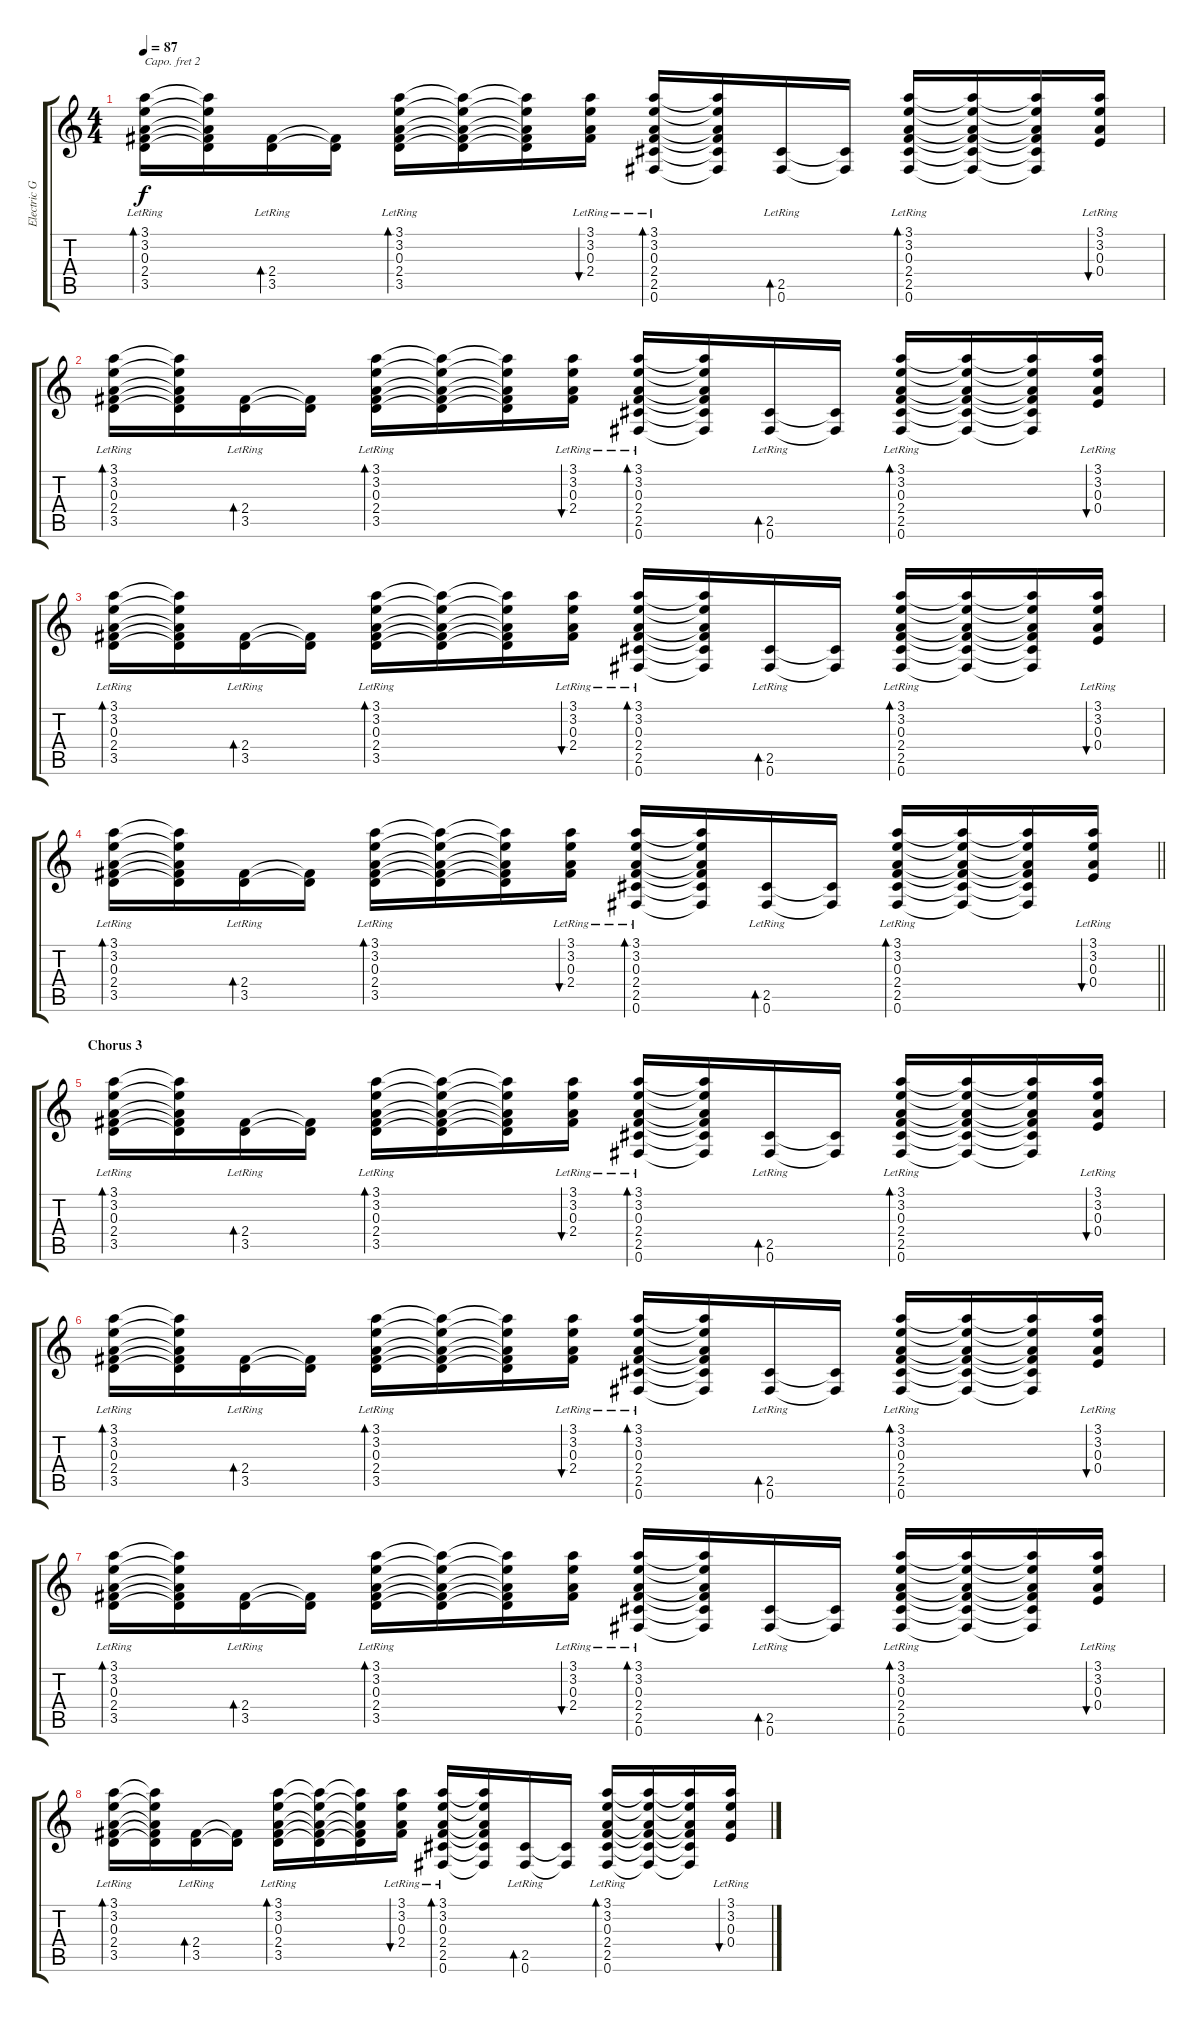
\track ("Electric Guitar (Capo @2)" "Electric G") {instrument electricguitarclean}
\staff {score tabs}
\capo 2
\tuning (E4 B3 G3 D3 A2 E2) {hide}
\ts (4 4)
\tempo 87
\clef g2
\ks c
(3.1{lr} 3.2{lr} 0.3{lr} 2.4{lr} 3.5{lr}).16{bd 30 dy f} (3.1{t} 3.2{t} 0.3{t} 2.4{t} 3.5{t}).16 (2.4{lr} 3.5{lr}).16{bd 30} (2.4{t} 3.5{t}).16 (3.1{lr} 3.2{lr} 0.3{lr} 2.4{lr} 3.5{lr}).16{bd 30} (3.1{t} 3.2{t} 0.3{t} 2.4{t} 3.5{t}).16 (3.1{t} 3.2{t} 0.3{t} 2.4{t} 3.5{t}).16 (3.1{lr} 3.2{lr} 0.3{lr} 2.4{lr}).16{bu 30} (3.1{lr} 3.2{lr} 0.3{lr} 2.4{lr} 2.5{lr} 0.6{lr}).16{bd 30} (3.1{t} 3.2{t} 0.3{t} 2.4{t} 2.5{t} 0.6{t}).16 (2.5{lr} 0.6{lr}).16{bd 30} (2.5{t} 0.6{t}).16 (3.1{lr} 3.2{lr} 0.3{lr} 2.4{lr} 2.5{lr} 0.6{lr}).16{bd 30} (3.1{t} 3.2{t} 0.3{t} 2.4{t} 2.5{t} 0.6{t}).16 (3.1{t} 3.2{t} 0.3{t} 2.4{t} 2.5{t} 0.6{t}).16 (3.1{lr} 3.2{lr} 0.3{lr} 0.4{lr}).16{bu 30} |
(3.1{lr} 3.2{lr} 0.3{lr} 2.4{lr} 3.5{lr}).16{bd 30} (3.1{t} 3.2{t} 0.3{t} 2.4{t} 3.5{t}).16 (2.4{lr} 3.5{lr}).16{bd 30} (2.4{t} 3.5{t}).16 (3.1{lr} 3.2{lr} 0.3{lr} 2.4{lr} 3.5{lr}).16{bd 30} (3.1{t} 3.2{t} 0.3{t} 2.4{t} 3.5{t}).16 (3.1{t} 3.2{t} 0.3{t} 2.4{t} 3.5{t}).16 (3.1{lr} 3.2{lr} 0.3{lr} 2.4{lr}).16{bu 30} (3.1{lr} 3.2{lr} 0.3{lr} 2.4{lr} 2.5{lr} 0.6{lr}).16{bd 30} (3.1{t} 3.2{t} 0.3{t} 2.4{t} 2.5{t} 0.6{t}).16 (2.5{lr} 0.6{lr}).16{bd 30} (2.5{t} 0.6{t}).16 (3.1{lr} 3.2{lr} 0.3{lr} 2.4{lr} 2.5{lr} 0.6{lr}).16{bd 30} (3.1{t} 3.2{t} 0.3{t} 2.4{t} 2.5{t} 0.6{t}).16 (3.1{t} 3.2{t} 0.3{t} 2.4{t} 2.5{t} 0.6{t}).16 (3.1{lr} 3.2{lr} 0.3{lr} 0.4{lr}).16{bu 30} |
(3.1{lr} 3.2{lr} 0.3{lr} 2.4{lr} 3.5{lr}).16{bd 30} (3.1{t} 3.2{t} 0.3{t} 2.4{t} 3.5{t}).16 (2.4{lr} 3.5{lr}).16{bd 30} (2.4{t} 3.5{t}).16 (3.1{lr} 3.2{lr} 0.3{lr} 2.4{lr} 3.5{lr}).16{bd 30} (3.1{t} 3.2{t} 0.3{t} 2.4{t} 3.5{t}).16 (3.1{t} 3.2{t} 0.3{t} 2.4{t} 3.5{t}).16 (3.1{lr} 3.2{lr} 0.3{lr} 2.4{lr}).16{bu 30} (3.1{lr} 3.2{lr} 0.3{lr} 2.4{lr} 2.5{lr} 0.6{lr}).16{bd 30} (3.1{t} 3.2{t} 0.3{t} 2.4{t} 2.5{t} 0.6{t}).16 (2.5{lr} 0.6{lr}).16{bd 30} (2.5{t} 0.6{t}).16 (3.1{lr} 3.2{lr} 0.3{lr} 2.4{lr} 2.5{lr} 0.6{lr}).16{bd 30} (3.1{t} 3.2{t} 0.3{t} 2.4{t} 2.5{t} 0.6{t}).16 (3.1{t} 3.2{t} 0.3{t} 2.4{t} 2.5{t} 0.6{t}).16 (3.1{lr} 3.2{lr} 0.3{lr} 0.4{lr}).16{bu 30} |
\barLineRight lightlight
(3.1{lr} 3.2{lr} 0.3{lr} 2.4{lr} 3.5{lr}).16{bd 30} (3.1{t} 3.2{t} 0.3{t} 2.4{t} 3.5{t}).16 (2.4{lr} 3.5{lr}).16{bd 30} (2.4{t} 3.5{t}).16 (3.1{lr} 3.2{lr} 0.3{lr} 2.4{lr} 3.5{lr}).16{bd 30} (3.1{t} 3.2{t} 0.3{t} 2.4{t} 3.5{t}).16 (3.1{t} 3.2{t} 0.3{t} 2.4{t} 3.5{t}).16 (3.1{lr} 3.2{lr} 0.3{lr} 2.4{lr}).16{bu 30} (3.1{lr} 3.2{lr} 0.3{lr} 2.4{lr} 2.5{lr} 0.6{lr}).16{bd 30} (3.1{t} 3.2{t} 0.3{t} 2.4{t} 2.5{t} 0.6{t}).16 (2.5{lr} 0.6{lr}).16{bd 30} (2.5{t} 0.6{t}).16 (3.1{lr} 3.2{lr} 0.3{lr} 2.4{lr} 2.5{lr} 0.6{lr}).16{bd 30} (3.1{t} 3.2{t} 0.3{t} 2.4{t} 2.5{t} 0.6{t}).16 (3.1{t} 3.2{t} 0.3{t} 2.4{t} 2.5{t} 0.6{t}).16 (3.1{lr} 3.2{lr} 0.3{lr} 0.4{lr}).16{bu 30} |
\section ("" "Chorus 3")
(3.1{lr} 3.2{lr} 0.3{lr} 2.4{lr} 3.5{lr}).16{bd 30} (3.1{t} 3.2{t} 0.3{t} 2.4{t} 3.5{t}).16 (2.4{lr} 3.5{lr}).16{bd 30} (2.4{t} 3.5{t}).16 (3.1{lr} 3.2{lr} 0.3{lr} 2.4{lr} 3.5{lr}).16{bd 30} (3.1{t} 3.2{t} 0.3{t} 2.4{t} 3.5{t}).16 (3.1{t} 3.2{t} 0.3{t} 2.4{t} 3.5{t}).16 (3.1{lr} 3.2{lr} 0.3{lr} 2.4{lr}).16{bu 30} (3.1{lr} 3.2{lr} 0.3{lr} 2.4{lr} 2.5{lr} 0.6{lr}).16{bd 30} (3.1{t} 3.2{t} 0.3{t} 2.4{t} 2.5{t} 0.6{t}).16 (2.5{lr} 0.6{lr}).16{bd 30} (2.5{t} 0.6{t}).16 (3.1{lr} 3.2{lr} 0.3{lr} 2.4{lr} 2.5{lr} 0.6{lr}).16{bd 30} (3.1{t} 3.2{t} 0.3{t} 2.4{t} 2.5{t} 0.6{t}).16 (3.1{t} 3.2{t} 0.3{t} 2.4{t} 2.5{t} 0.6{t}).16 (3.1{lr} 3.2{lr} 0.3{lr} 0.4{lr}).16{bu 30} |
(3.1{lr} 3.2{lr} 0.3{lr} 2.4{lr} 3.5{lr}).16{bd 30} (3.1{t} 3.2{t} 0.3{t} 2.4{t} 3.5{t}).16 (2.4{lr} 3.5{lr}).16{bd 30} (2.4{t} 3.5{t}).16 (3.1{lr} 3.2{lr} 0.3{lr} 2.4{lr} 3.5{lr}).16{bd 30} (3.1{t} 3.2{t} 0.3{t} 2.4{t} 3.5{t}).16 (3.1{t} 3.2{t} 0.3{t} 2.4{t} 3.5{t}).16 (3.1{lr} 3.2{lr} 0.3{lr} 2.4{lr}).16{bu 30} (3.1{lr} 3.2{lr} 0.3{lr} 2.4{lr} 2.5{lr} 0.6{lr}).16{bd 30} (3.1{t} 3.2{t} 0.3{t} 2.4{t} 2.5{t} 0.6{t}).16 (2.5{lr} 0.6{lr}).16{bd 30} (2.5{t} 0.6{t}).16 (3.1{lr} 3.2{lr} 0.3{lr} 2.4{lr} 2.5{lr} 0.6{lr}).16{bd 30} (3.1{t} 3.2{t} 0.3{t} 2.4{t} 2.5{t} 0.6{t}).16 (3.1{t} 3.2{t} 0.3{t} 2.4{t} 2.5{t} 0.6{t}).16 (3.1{lr} 3.2{lr} 0.3{lr} 0.4{lr}).16{bu 30} |
(3.1{lr} 3.2{lr} 0.3{lr} 2.4{lr} 3.5{lr}).16{bd 30} (3.1{t} 3.2{t} 0.3{t} 2.4{t} 3.5{t}).16 (2.4{lr} 3.5{lr}).16{bd 30} (2.4{t} 3.5{t}).16 (3.1{lr} 3.2{lr} 0.3{lr} 2.4{lr} 3.5{lr}).16{bd 30} (3.1{t} 3.2{t} 0.3{t} 2.4{t} 3.5{t}).16 (3.1{t} 3.2{t} 0.3{t} 2.4{t} 3.5{t}).16 (3.1{lr} 3.2{lr} 0.3{lr} 2.4{lr}).16{bu 30} (3.1{lr} 3.2{lr} 0.3{lr} 2.4{lr} 2.5{lr} 0.6{lr}).16{bd 30} (3.1{t} 3.2{t} 0.3{t} 2.4{t} 2.5{t} 0.6{t}).16 (2.5{lr} 0.6{lr}).16{bd 30} (2.5{t} 0.6{t}).16 (3.1{lr} 3.2{lr} 0.3{lr} 2.4{lr} 2.5{lr} 0.6{lr}).16{bd 30} (3.1{t} 3.2{t} 0.3{t} 2.4{t} 2.5{t} 0.6{t}).16 (3.1{t} 3.2{t} 0.3{t} 2.4{t} 2.5{t} 0.6{t}).16 (3.1{lr} 3.2{lr} 0.3{lr} 0.4{lr}).16{bu 30} |
(3.1{lr} 3.2{lr} 0.3{lr} 2.4{lr} 3.5{lr}).16{bd 30} (3.1{t} 3.2{t} 0.3{t} 2.4{t} 3.5{t}).16 (2.4{lr} 3.5{lr}).16{bd 30} (2.4{t} 3.5{t}).16 (3.1{lr} 3.2{lr} 0.3{lr} 2.4{lr} 3.5{lr}).16{bd 30} (3.1{t} 3.2{t} 0.3{t} 2.4{t} 3.5{t}).16 (3.1{t} 3.2{t} 0.3{t} 2.4{t} 3.5{t}).16 (3.1{lr} 3.2{lr} 0.3{lr} 2.4{lr}).16{bu 30} (3.1{lr} 3.2{lr} 0.3{lr} 2.4{lr} 2.5{lr} 0.6{lr}).16{bd 30} (3.1{t} 3.2{t} 0.3{t} 2.4{t} 2.5{t} 0.6{t}).16 (2.5{lr} 0.6{lr}).16{bd 30} (2.5{t} 0.6{t}).16 (3.1{lr} 3.2{lr} 0.3{lr} 2.4{lr} 2.5{lr} 0.6{lr}).16{bd 30} (3.1{t} 3.2{t} 0.3{t} 2.4{t} 2.5{t} 0.6{t}).16 (3.1{t} 3.2{t} 0.3{t} 2.4{t} 2.5{t} 0.6{t}).16 (3.1{lr} 3.2{lr} 0.3{lr} 0.4{lr}).16{bu 30}
